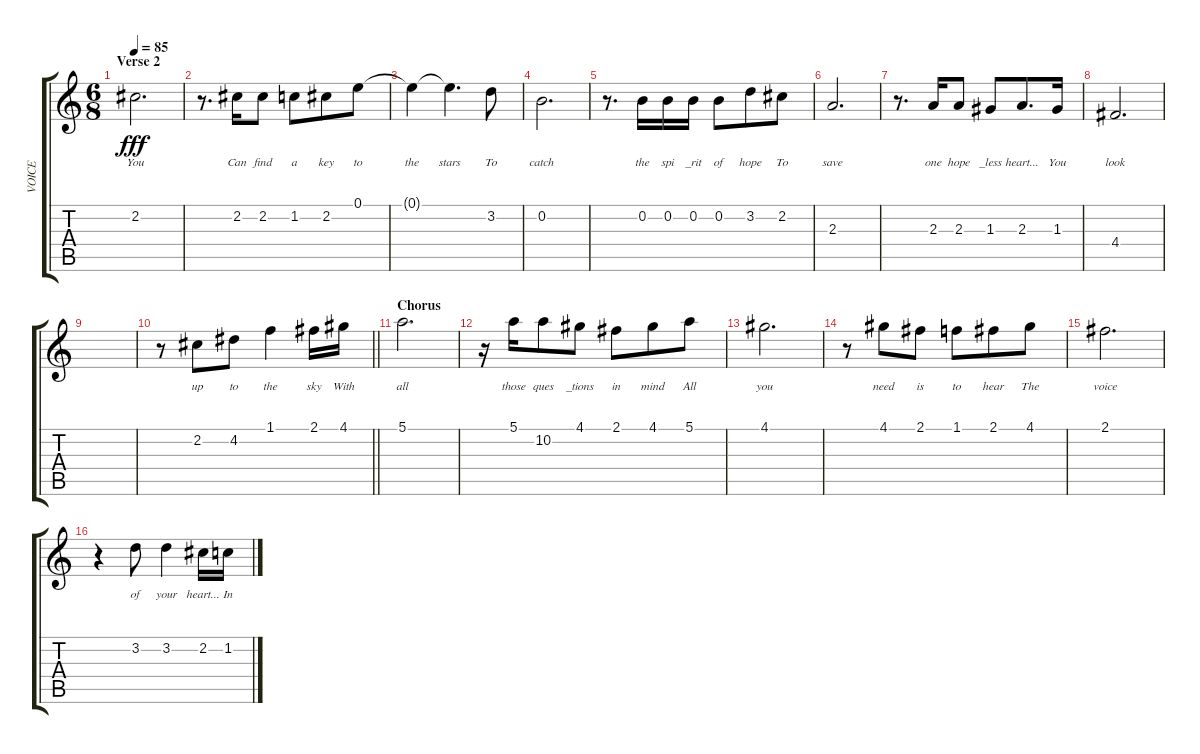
\track ("VOICE" "VOICE") {instrument electricguitarjazz}
\staff {score tabs}
\tuning (E4 B3 G3 D3 A2 E2) {hide}
\ts (6 8)
\section ("" "Verse 2")
\tempo 85
\clef g2
\ks c
2.2.2{d lyrics (0 "You") lyrics (1 "") lyrics (2 "") lyrics (3 "") lyrics (4 "") dy fff} |
r.8{d} 2.2.16{lyrics (0 "Can") lyrics (1 "") lyrics (2 "") lyrics (3 "") lyrics (4 "")} 2.2.8{lyrics (0 "find") lyrics (1 "") lyrics (2 "") lyrics (3 "") lyrics (4 "")} 1.2.8{lyrics (0 "a") lyrics (1 "") lyrics (2 "") lyrics (3 "") lyrics (4 "")} 2.2.8{lyrics (0 "key") lyrics (1 "") lyrics (2 "") lyrics (3 "") lyrics (4 "")} 0.1.8{lyrics (0 "to") lyrics (1 "") lyrics (2 "") lyrics (3 "") lyrics (4 "")} |
0.1{t}.4{lyrics (0 "the") lyrics (1 "") lyrics (2 "") lyrics (3 "") lyrics (4 "")} 0.1{t}.4{d lyrics (0 "stars") lyrics (1 "") lyrics (2 "") lyrics (3 "") lyrics (4 "")} 3.2.8{lyrics (0 "To") lyrics (1 "") lyrics (2 "") lyrics (3 "") lyrics (4 "")} |
0.2.2{d lyrics (0 "catch") lyrics (1 "") lyrics (2 "") lyrics (3 "") lyrics (4 "")} |
r.8{d} 0.2.16{lyrics (0 "the") lyrics (1 "") lyrics (2 "") lyrics (3 "") lyrics (4 "")} 0.2.16{lyrics (0 "spi") lyrics (1 "") lyrics (2 "") lyrics (3 "") lyrics (4 "")} 0.2.16{lyrics (0 "_rit") lyrics (1 "") lyrics (2 "") lyrics (3 "") lyrics (4 "")} 0.2.8{lyrics (0 "of") lyrics (1 "") lyrics (2 "") lyrics (3 "") lyrics (4 "")} 3.2.8{lyrics (0 "hope") lyrics (1 "") lyrics (2 "") lyrics (3 "") lyrics (4 "")} 2.2.8{lyrics (0 "To") lyrics (1 "") lyrics (2 "") lyrics (3 "") lyrics (4 "")} |
2.3.2{d lyrics (0 "save") lyrics (1 "") lyrics (2 "") lyrics (3 "") lyrics (4 "")} |
r.8{d} 2.3.16{lyrics (0 "one") lyrics (1 "") lyrics (2 "") lyrics (3 "") lyrics (4 "")} 2.3.8{lyrics (0 "hope") lyrics (1 "") lyrics (2 "") lyrics (3 "") lyrics (4 "")} 1.3.8{lyrics (0 "_less") lyrics (1 "") lyrics (2 "") lyrics (3 "") lyrics (4 "")} 2.3.8{d lyrics (0 "heart...") lyrics (1 "") lyrics (2 "") lyrics (3 "") lyrics (4 "")} 1.3.16{lyrics (0 "You") lyrics (1 "") lyrics (2 "") lyrics (3 "") lyrics (4 "")} |
4.4.2{d lyrics (0 "look") lyrics (1 "") lyrics (2 "") lyrics (3 "") lyrics (4 "")} |
|
\barLineRight lightlight
r.8 2.2.8{lyrics (0 "up") lyrics (1 "") lyrics (2 "") lyrics (3 "") lyrics (4 "")} 4.2.8{lyrics (0 "to") lyrics (1 "") lyrics (2 "") lyrics (3 "") lyrics (4 "")} 1.1.4{lyrics (0 "the") lyrics (1 "") lyrics (2 "") lyrics (3 "") lyrics (4 "")} 2.1.16{lyrics (0 "sky") lyrics (1 "") lyrics (2 "") lyrics (3 "") lyrics (4 "")} 4.1.16{lyrics (0 "With") lyrics (1 "") lyrics (2 "") lyrics (3 "") lyrics (4 "")} |
\section ("" "Chorus")
5.1.2{d lyrics (0 "all") lyrics (1 "") lyrics (2 "") lyrics (3 "") lyrics (4 "")} |
r.16 5.1.16{lyrics (0 "those") lyrics (1 "") lyrics (2 "") lyrics (3 "") lyrics (4 "")} 10.2.8{lyrics (0 "ques") lyrics (1 "") lyrics (2 "") lyrics (3 "") lyrics (4 "")} 4.1.8{lyrics (0 "_tions") lyrics (1 "") lyrics (2 "") lyrics (3 "") lyrics (4 "")} 2.1.8{lyrics (0 "in") lyrics (1 "") lyrics (2 "") lyrics (3 "") lyrics (4 "")} 4.1.8{lyrics (0 "mind") lyrics (1 "") lyrics (2 "") lyrics (3 "") lyrics (4 "")} 5.1.8{lyrics (0 "All") lyrics (1 "") lyrics (2 "") lyrics (3 "") lyrics (4 "")} |
4.1.2{d lyrics (0 "you") lyrics (1 "") lyrics (2 "") lyrics (3 "") lyrics (4 "")} |
r.8 4.1.8{lyrics (0 "need") lyrics (1 "") lyrics (2 "") lyrics (3 "") lyrics (4 "")} 2.1.8{lyrics (0 "is") lyrics (1 "") lyrics (2 "") lyrics (3 "") lyrics (4 "")} 1.1.8{lyrics (0 "to") lyrics (1 "") lyrics (2 "") lyrics (3 "") lyrics (4 "")} 2.1.8{lyrics (0 "hear") lyrics (1 "") lyrics (2 "") lyrics (3 "") lyrics (4 "")} 4.1.8{lyrics (0 "The") lyrics (1 "") lyrics (2 "") lyrics (3 "") lyrics (4 "")} |
2.1.2{d lyrics (0 "voice") lyrics (1 "") lyrics (2 "") lyrics (3 "") lyrics (4 "")} |
r.4 3.2.8{lyrics (0 "of") lyrics (1 "") lyrics (2 "") lyrics (3 "") lyrics (4 "")} 3.2.4{lyrics (0 "your") lyrics (1 "") lyrics (2 "") lyrics (3 "") lyrics (4 "")} 2.2.16{lyrics (0 "heart...") lyrics (1 "") lyrics (2 "") lyrics (3 "") lyrics (4 "")} 1.2.16{lyrics (0 "In") lyrics (1 "") lyrics (2 "") lyrics (3 "") lyrics (4 "")}
